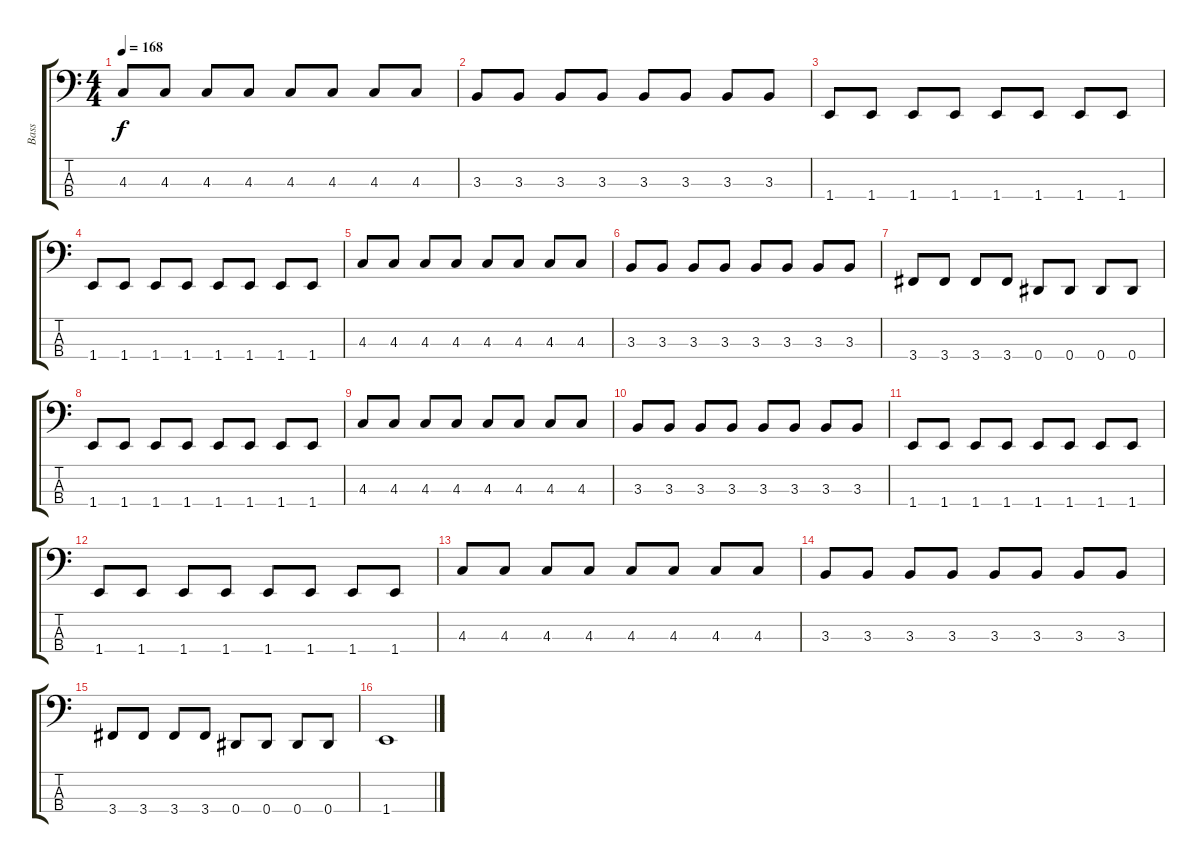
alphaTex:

\track ("Bass" "Bass") {instrument electricbassfinger}
\staff {score tabs}
\tuning (Gb2 Db2 Ab1 Eb1) {hide}
\ts (4 4)
\tempo 168
\clef f4
\ks c
4.3.8{dy f} 4.3.8 4.3.8 4.3.8 4.3.8 4.3.8 4.3.8 4.3.8 |
3.3.8 3.3.8 3.3.8 3.3.8 3.3.8 3.3.8 3.3.8 3.3.8 |
1.4.8 1.4.8 1.4.8 1.4.8 1.4.8 1.4.8 1.4.8 1.4.8 |
1.4.8 1.4.8 1.4.8 1.4.8 1.4.8 1.4.8 1.4.8 1.4.8 |
4.3.8 4.3.8 4.3.8 4.3.8 4.3.8 4.3.8 4.3.8 4.3.8 |
3.3.8 3.3.8 3.3.8 3.3.8 3.3.8 3.3.8 3.3.8 3.3.8 |
3.4.8 3.4.8 3.4.8 3.4.8 0.4.8 0.4.8 0.4.8 0.4.8 |
1.4.8 1.4.8 1.4.8 1.4.8 1.4.8 1.4.8 1.4.8 1.4.8 |
4.3.8 4.3.8 4.3.8 4.3.8 4.3.8 4.3.8 4.3.8 4.3.8 |
3.3.8 3.3.8 3.3.8 3.3.8 3.3.8 3.3.8 3.3.8 3.3.8 |
1.4.8 1.4.8 1.4.8 1.4.8 1.4.8 1.4.8 1.4.8 1.4.8 |
1.4.8 1.4.8 1.4.8 1.4.8 1.4.8 1.4.8 1.4.8 1.4.8 |
4.3.8 4.3.8 4.3.8 4.3.8 4.3.8 4.3.8 4.3.8 4.3.8 |
3.3.8 3.3.8 3.3.8 3.3.8 3.3.8 3.3.8 3.3.8 3.3.8 |
3.4.8 3.4.8 3.4.8 3.4.8 0.4.8 0.4.8 0.4.8 0.4.8 |
1.4.1
